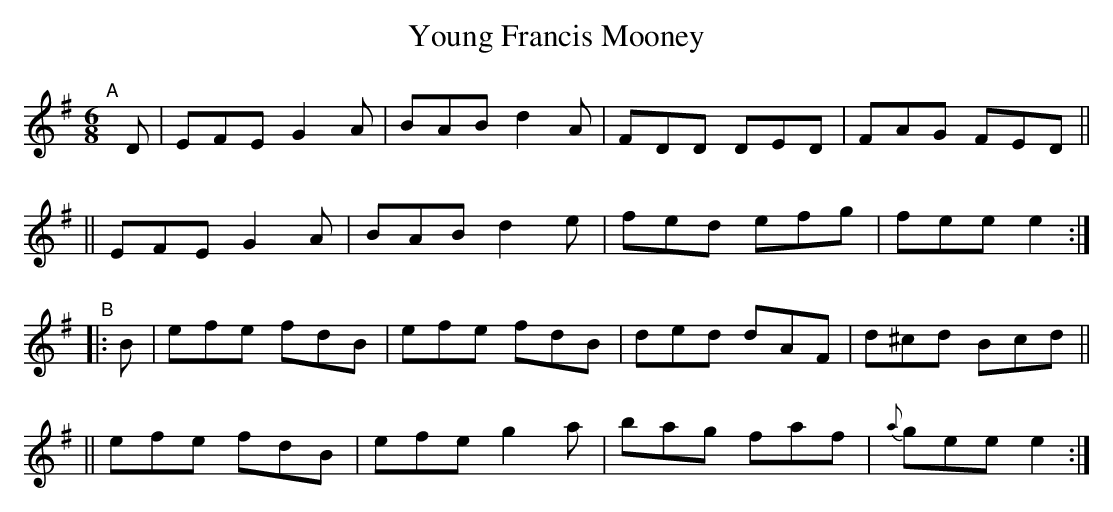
X:1
T: Young Francis Mooney
M: 6/8
L: 1/8
K: Em
"^A"[|] D \
|  EFE G2A | BAB d2A | FDD DED | FAG FED ||
|| EFE G2A | BAB d2e | fed efg | fee e2 :|
"^B"|: B \
|  efe fdB | efe fdB | ded dAF | d^cd Bcd ||
|| efe fdB | efe g2a | bag faf | {a}gee e2 :|
